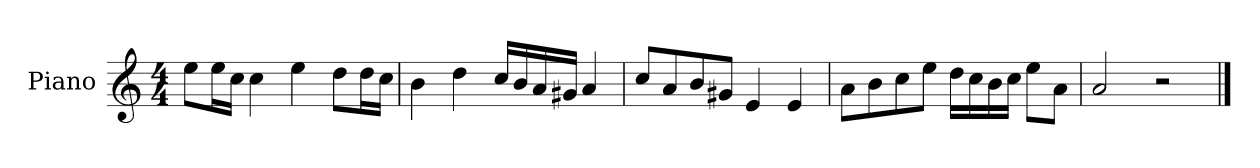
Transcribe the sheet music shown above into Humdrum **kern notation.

**kern
*part1
*staff1
*I"Piano
*I'P-no
*clefG2
*k[]
*M4/4
*MM90
=1
8ee\L
16ee\L
16cc\JJ
4cc\
4ee\
8dd\L
16dd\L
16cc\JJ
=2
4b\
4dd\
16cc/LL
16b/
16a/
16g#X/JJ
4a/
=3
8cc/L
8a/
8b/
8g#X/J
4e/
4e/
=4
8a\L
8b\
8cc\
8ee\J
16dd\LL
16cc\
16b\
16cc\JJ
8ee\L
8a\J
=5
2a/
2r
==
*-
